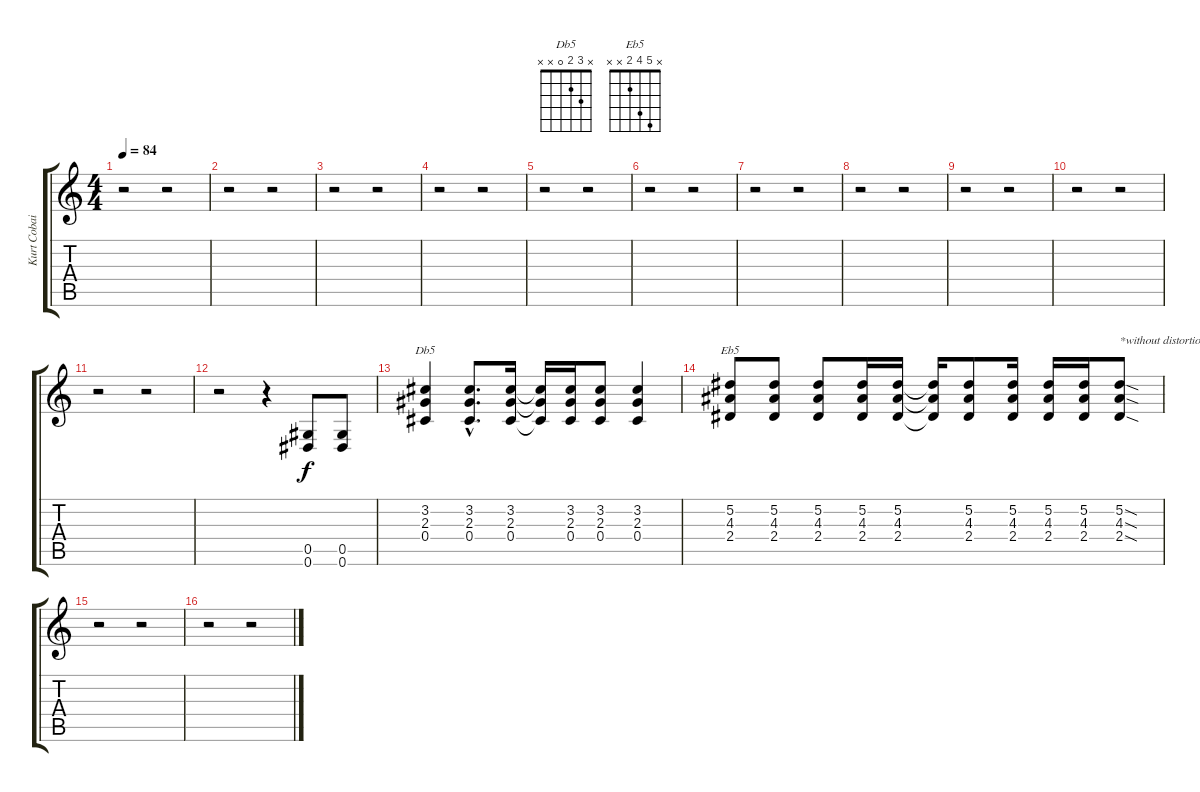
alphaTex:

\track ("Kurt Cobain (distortion)" "Kurt Cobai") {instrument distortionguitar}
\staff {score tabs}
\tuning (Eb4 Bb3 Gb3 Db3 Ab2 Eb2) {hide}
\chord ("Db5" x 3 2 0 x x)
\chord ("Eb5" x 5 4 2 x x)
\ts (4 4)
\tempo 84
\clef g2
\ks c
r.2{dy f instrument distortionguitar} r.2 |
r.2 r.2 |
r.2 r.2 |
r.2 r.2 |
r.2 r.2 |
r.2 r.2 |
r.2 r.2 |
r.2 r.2 |
r.2 r.2 |
r.2 r.2 |
r.2 r.2 |
r.2 r.4 (0.5 0.6).8 (0.5 0.6).8 |
(3.2 2.3 0.4).4{ch "Db5"} (3.2{hac} 2.3{hac} 0.4{hac}).8{d} (3.2 2.3 0.4).16 (3.2{t} 2.3{t} 0.4{t}).16 (3.2 2.3 0.4).16 (3.2 2.3 0.4).8 (3.2 2.3 0.4).4 |
(5.2 4.3 2.4).8{ch "Eb5"} (5.2 4.3 2.4).8 (5.2 4.3 2.4).8 (5.2 4.3 2.4).16 (5.2 4.3 2.4).16 (5.2{t} 4.3{t} 2.4{t}).16 (5.2 4.3 2.4).8 (5.2 4.3 2.4).16 (5.2 4.3 2.4).16 (5.2 4.3 2.4).16 (5.2{sod} 4.3{sod} 2.4{sod}).8{txt "*without distortion"} |
r.2 r.2 |
r.2 r.2
